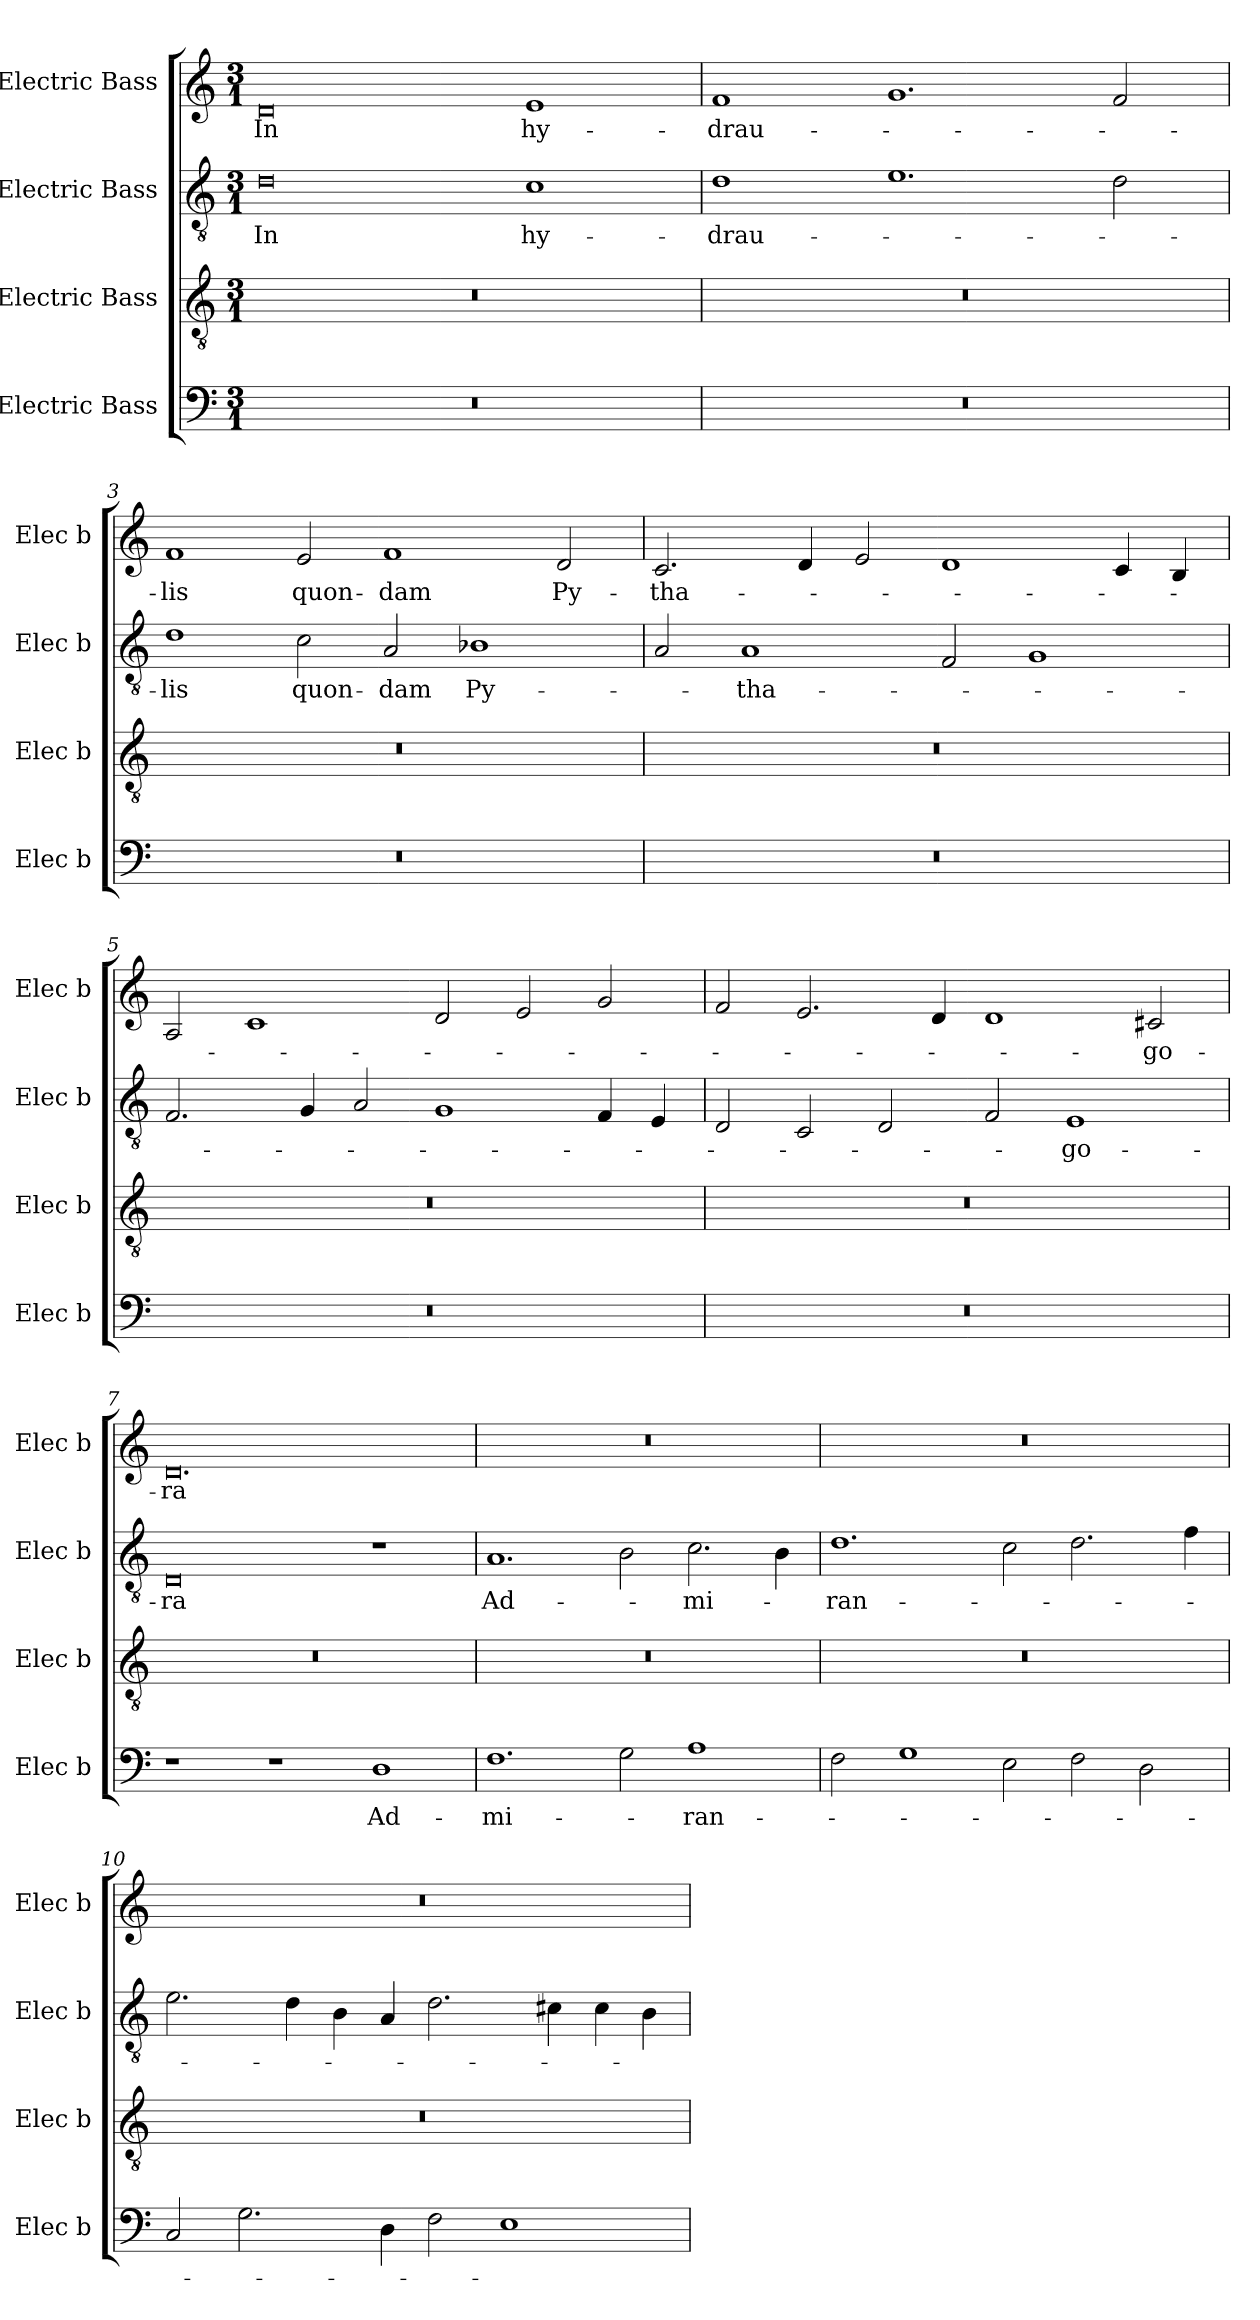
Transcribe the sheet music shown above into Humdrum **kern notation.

**kern	**text	**kern	**kern	**text	**kern	**text
*part4	*part4	*part3	*part2	*part2	*part1	*part1
*staff4	*staff4	*staff3	*staff2	*staff2	*staff1	*staff1
*I"Electric Bass	*	*I"Electric Bass	*I"Electric Bass	*	*I"Electric Bass	*
*I'Elec b	*	*I'Elec b	*I'Elec b	*	*I'Elec b	*
*clefF4	*	*clefGv2	*clefGv2	*	*clefG2	*
*M3/1	*	*M3/1	*M3/1	*	*M3/1	*
=1	=1	=1	=1	=1	=1	=1
!	!	!	!	!LO:LY:b	!	!LO:LY:b
0.r	.	0.r	0d	In	0d	In
!	!	!	!	!LO:LY:b	!	!LO:LY:b
.	.	.	1c	hy-	1e	hy-
=2	=2	=2	=2	=2	=2	=2
!	!	!	!	!LO:LY:b	!	!LO:LY:b
0.r	.	0.r	1d	-drau-	1f	-drau-
.	.	.	1.e	.	1.g	.
.	.	.	2d\	.	2f/	.
=3	=3	=3	=3	=3	=3	=3
!	!	!	!	!LO:LY:b	!	!LO:LY:b
0.r	.	0.r	1d	-lis	1f	-lis
!	!	!	!	!LO:LY:b	!	!LO:LY:b
.	.	.	2c\	quon-	2e/	quon-
!	!	!	!	!LO:LY:b	!	!LO:LY:b
.	.	.	2A/	-dam	1f	-dam
!	!	!	!	!LO:LY:b	!	!
.	.	.	1B-X	Py-	.	.
!	!	!	!	!	!	!LO:LY:b
.	.	.	.	.	2d/	Py-
=4	=4	=4	=4	=4	=4	=4
!	!	!	!	!	!	!LO:LY:b
0.r	.	0.r	2A/	.	2.c/	-tha-
!	!	!	!	!LO:LY:b	!	!
.	.	.	1A	-tha-	.	.
.	.	.	.	.	4d/	.
.	.	.	.	.	2e/	.
.	.	.	2F/	.	1d	.
.	.	.	1G	.	.	.
.	.	.	.	.	4c/	.
.	.	.	.	.	4B/	.
=5	=5	=5	=5	=5	=5	=5
0.r	.	0.r	2.F/	.	2A/	.
.	.	.	.	.	1c	.
.	.	.	4G/	.	.	.
.	.	.	2A/	.	.	.
.	.	.	1G	.	2d/	.
.	.	.	.	.	2e/	.
.	.	.	4F/	.	2g/	.
.	.	.	4E/	.	.	.
!!LO:LB:g=z
=6	=6	=6	=6	=6	=6	=6
0.r	.	0.r	2D/	.	2f/	.
.	.	.	2C/	.	2.e/	.
.	.	.	2D/	.	.	.
.	.	.	.	.	4d/	.
.	.	.	2F/	.	1d	.
!	!	!	!	!LO:LY:b	!	!
.	.	.	1E	-go-	.	.
!	!	!	!	!	!	!LO:LY:b
.	.	.	.	.	2c#X/	-go-
=7	=7	=7	=7	=7	=7	=7
!	!	!	!	!LO:LY:b	!	!LO:LY:b
1r	.	0.r	0D	-ra	0.d	-ra
1r	.	.	.	.	.	.
!	!LO:LY:b	!	!	!	!	!
1D	Ad-	.	1r	.	.	.
=8	=8	=8	=8	=8	=8	=8
!	!LO:LY:b	!	!	!LO:LY:b	!	!
1.F	-mi-	0.r	1.A	Ad-	0.r	.
2G\	.	.	2B\	.	.	.
!	!LO:LY:b	!	!	!LO:LY:b	!	!
1A	-ran-	.	2.c\	-mi-	.	.
.	.	.	4B\	.	.	.
=9	=9	=9	=9	=9	=9	=9
!	!	!	!	!LO:LY:b	!	!
2F\	.	0.r	1.d	-ran-	0.r	.
1G	.	.	.	.	.	.
2E\	.	.	2c\	.	.	.
2F\	.	.	2.d\	.	.	.
2D\	.	.	.	.	.	.
.	.	.	4f\	.	.	.
=10	=10	=10	=10	=10	=10	=10
2C/	.	0.r	2.e\	.	0.r	.
2.G\	.	.	.	.	.	.
.	.	.	4d\	.	.	.
.	.	.	4B\	.	.	.
4D\	.	.	4A/	.	.	.
2F\	.	.	2.d\	.	.	.
1E	.	.	.	.	.	.
.	.	.	4c#X\	.	.	.
.	.	.	4c#\	.	.	.
.	.	.	4B\	.	.	.
=	=	=	=	=	=	=
*-	*-	*-	*-	*-	*-	*-
